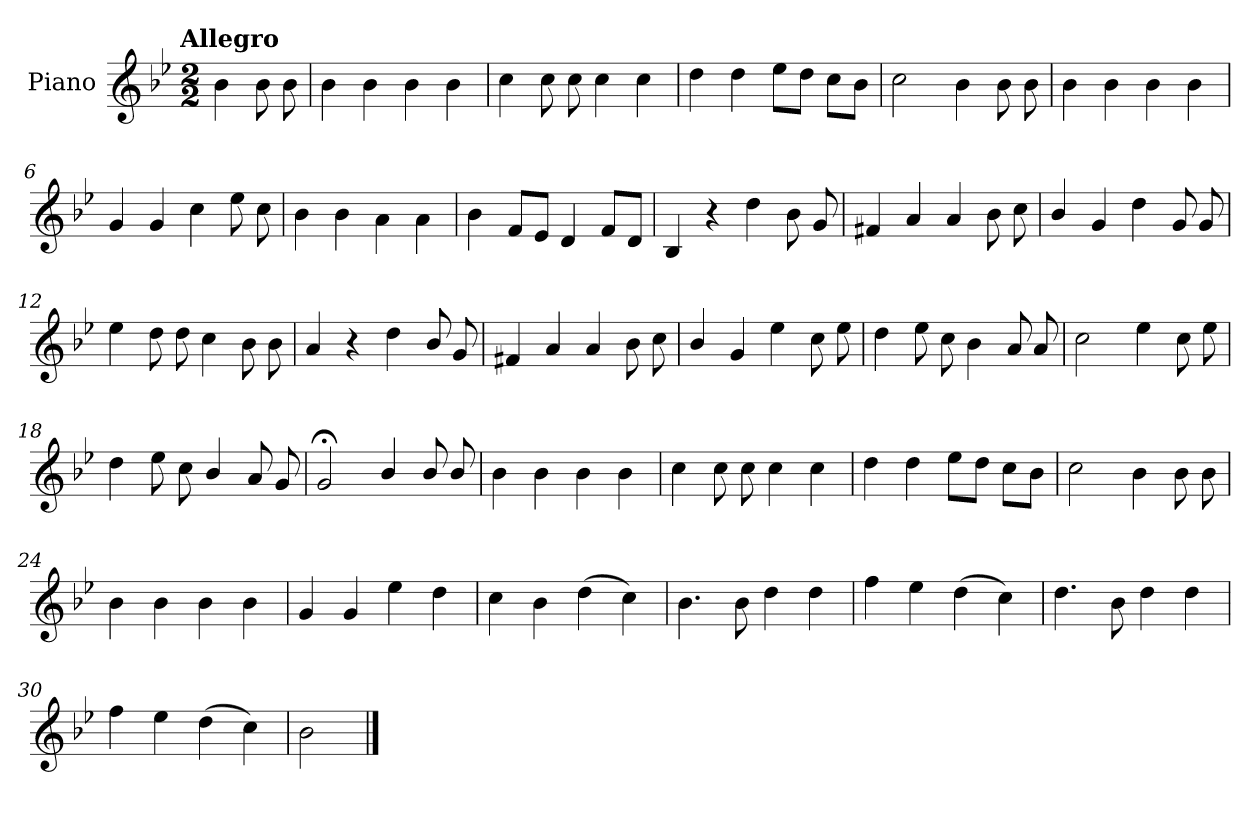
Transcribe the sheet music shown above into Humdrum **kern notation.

**kern
*part1
*staff1
*I"Piano
*I'Pno.
*clefG2
*k[b-e-]
!!LO:TX:omd:t=Allegro
*M2/2
*MM144
=
4b-\
8b-\
8b-\
=1
4b-\
4b-\
4b-\
4b-\
=2
4cc\
8cc\
8cc\
4cc\
4cc\
=3
4dd\
4dd\
8ee-\L
8dd\J
8cc\L
8b-\J
!!LO:LB:g=z
=4
2cc\
4b-\
8b-\
8b-\
=5
4b-\
4b-\
4b-\
4b-\
=6
4g/
4g/
4cc\
8ee-\
8cc\
=7
4b-\
4b-\
4a\
4a\
=8
4b-\
8f!/L
8e-!/J
4d!/
8f!/L
8d!/J
=9
4B-!/
4r
4dd\
8b-\
8g/
!!LO:LB:g=z
=10
4f#X/
4a/
4a/
8b-\
8cc\
=11
4b-/
4g/
4dd\
8g/
8g/
=12
4ee-\
8dd\
8dd\
4cc\
8b-\
8b-\
=13
4a/
4r
4dd\
8b-/
8g/
=14
4f#X/
4a/
4a/
8b-\
8cc\
!!LO:LB:g=z
=15
4b-/
4g/
4ee-\
8cc\
8ee-\
=16
4dd\
8ee-\
8cc\
4b-\
8a/
8a/
=17
2cc\
4ee-\
8cc\
8ee-\
=18
4dd\
8ee-\
8cc\
4b-/
8a/
8g/
=19
2g;</
4b-/
8b-/
8b-/
!!LO:LB:g=z
=20
4b-\
4b-\
4b-\
4b-\
=21
4cc\
8cc\
8cc\
4cc\
4cc\
=22
4dd\
4dd\
8ee-\L
8dd\J
8cc\L
8b-\J
=23
2cc\
4b-\
8b-\
8b-\
=24
4b-\
4b-\
4b-\
4b-\
=25
4g/
4g/
4ee-\
4dd\
!!LO:LB:g=z
=26
4cc\
4b-\
(>4dd\
4cc\)
=27
4.b-\
8b-\
4dd\
4dd\
=28
4ff\
4ee-\
(>4dd\
4cc\)
=29
4.dd\
8b-\
4dd\
4dd\
=30
4ff\
4ee-\
(>4dd\
4cc\)
=31
2b-\
==
*-
